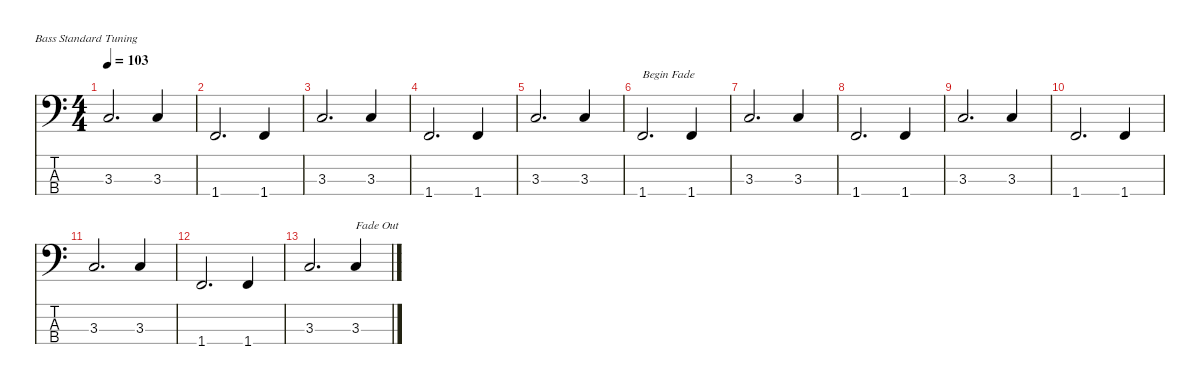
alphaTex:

\defaultSystemsLayout 4
\hideDynamics
\bracketExtendMode nobrackets
\singleTrackTrackNamePolicy hidden
\multiTrackTrackNamePolicy hidden
\otherSystemsTrackNameOrientation horizontal
\track ("Bass 2" "ac.bs.") {instrument acousticbass}
\staff {score tabs}
\tuning (G2 D2 A1 E1)
\ts (4 4)
\tempo 103
\clef f4
\ks c
3.3.2{d dy f beam Up} 3.3.4{beam Up} |
1.4.2{d beam Up} 1.4.4{beam Up} |
3.3.2{d beam Up} 3.3.4{beam Up} |
1.4.2{d beam Up} 1.4.4{beam Up} |
3.3.2{d beam Up} 3.3.4{beam Up} |
1.4.2{d txt "Begin Fade" beam Up} 1.4.4{beam Up} |
3.3.2{d beam Up} 3.3.4{beam Up} |
1.4.2{d beam Up} 1.4.4{beam Up} |
3.3.2{d beam Up} 3.3.4{beam Up} |
1.4.2{d beam Up} 1.4.4{beam Up} |
3.3.2{d beam Up} 3.3.4{beam Up} |
1.4.2{d beam Up} 1.4.4{beam Up} |
3.3.2{d beam Up} 3.3.4{txt "Fade Out" beam Up}
